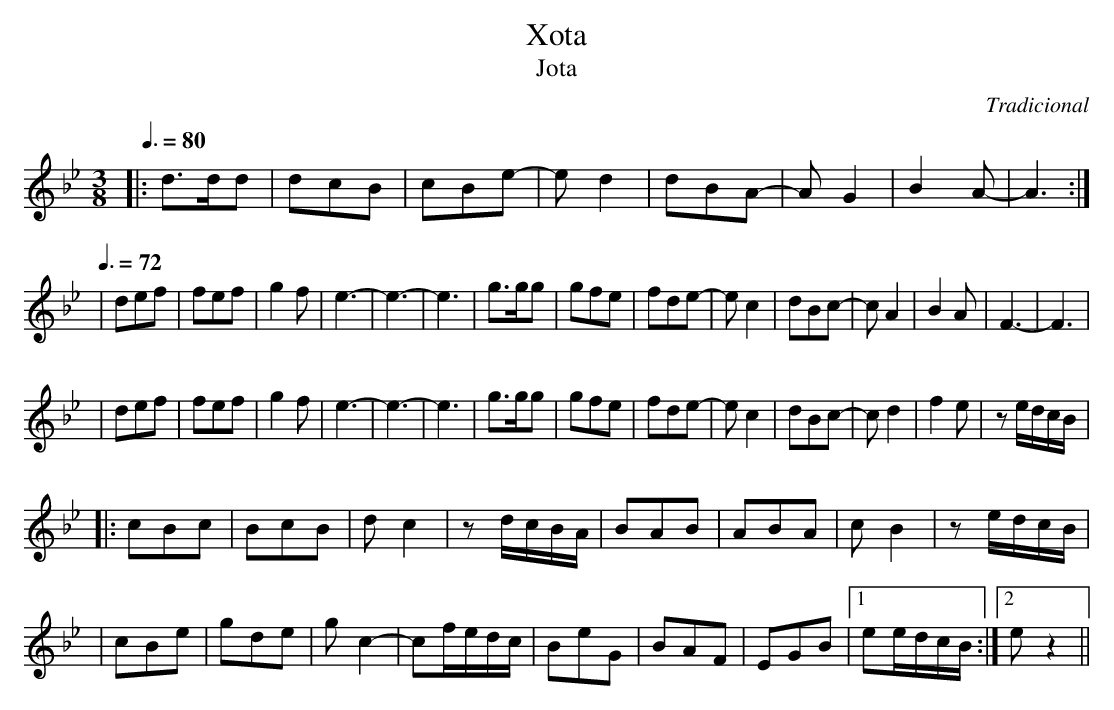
X:1
T:Xota
T:Jota
C:Tradicional
M:3/8
L:1/8
Q:3/8=80
K:Bb
|: d3/2d/d|dcB|cBe-|e d2|dBA-|A G2|B2 A-|A3 :|
Q:3/8=72
|def|fef|g2 f|e3-|e3-|e3|g3/2g/g|gfe|fde-|e c2|dBc-|c A2|B2 A|F3-|F3|
|def|fef|g2 f|e3-|e3-|e3|g3/2g/g|gfe|fde-|e c2|dBc-|c d2|f2 e|z e/d/c/B/|
|: cBc|BcB|d c2|z d/c/B/A/|BAB|ABA|c B2|z e/d/c/B/|
|  cBe|gde|g c2-|cf/e/d/c/|BeG|BAF|EGB|[1 ee/d/c/B/ :|[2 e z2||
